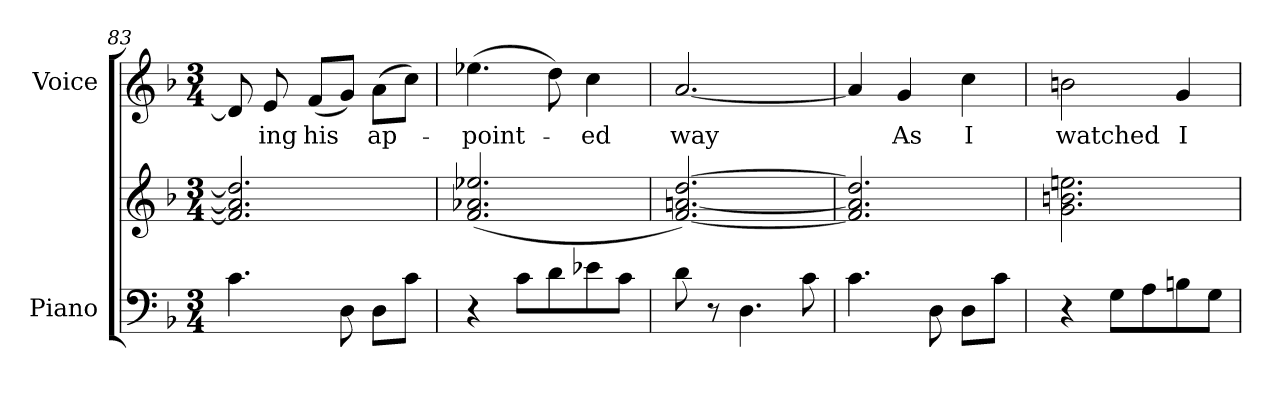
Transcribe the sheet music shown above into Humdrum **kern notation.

**kern	**kern	**kern	**text
*part2	*part2	*part1	*part1
*staff3	*staff2	*staff1	*staff1
*I"Piano	*	*I"Voice	*
*I'Pno	*	*	*
*clefF4	*clefG2	*clefG2	*
*k[b-]	*k[b-]	*k[b-]	*
*M3/4	*M3/4	*M3/4	*
=83	=83	=83	=83
4.c\	2.f/] 2.a/] 2.dd/]	8d/]	.
!	!	!	!LO:LY:b
.	.	8e/	-ing
!	!	!	!LO:LY:b
.	.	(8f/L	his
8D\	.	8g/J)	.
!	!	!	!LO:LY:b
8D\L	.	(8a\L	ap-
8c\J	.	8cc\J)	.
!!LO:LB:g=z
=84	=84	=84	=84
!	!	!	!LO:LY:b
4r	(>2.f/ 2.a-X/ 2.ee-X/	(4.ee-X\	-point-
8c\L	.	.	.
8d\	.	8dd\)	.
!	!	!	!LO:LY:b
8e-X\	.	4cc\	-ed
8c\J	.	.	.
=85	=85	=85	=85
!	!	!	!LO:LY:b
8d\	[2.f/ [>2.an/ [2.dd/)	[2.a/	way
8r	.	.	.
4.D\	.	.	.
8c\	.	.	.
=86	=86	=86	=86
4.c\	2.f/] 2.a/] 2.dd/]	4a/]	.
!	!	!	!LO:LY:b
.	.	4g/	As
8D\	.	.	.
!	!	!	!LO:LY:b
8D\L	.	4cc\	I
8c\J	.	.	.
=87	=87	=87	=87
!	!	!	!LO:LY:b
4r	2.g\ 2.bn\ 2.een\	2bn\	watched
8G\L	.	.	.
8A\	.	.	.
!	!	!	!LO:LY:b
8Bn\	.	4g/	I
8G\J	.	.	.
=	=	=	=
*-	*-	*-	*-
